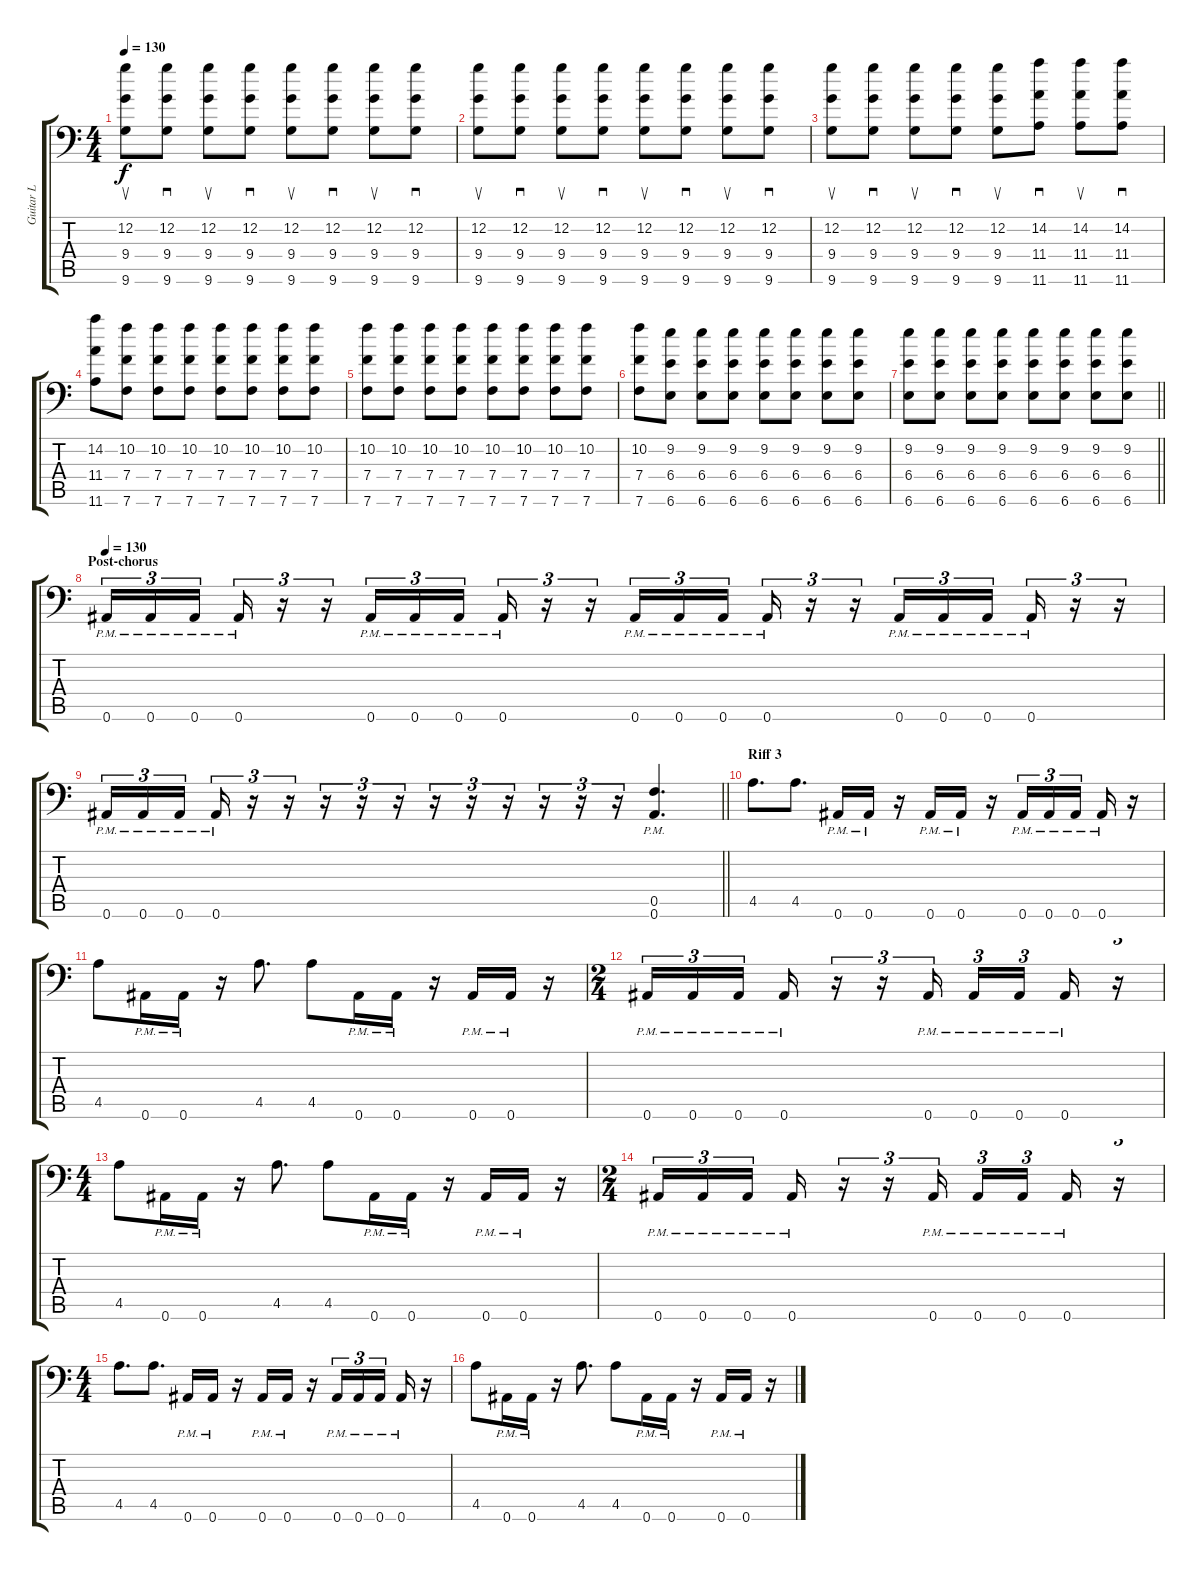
\track ("Guitar L" "Guitar L") {instrument distortionguitar}
\staff {score tabs}
\tuning (C4 G3 Eb3 Bb2 F2 Bb1) {hide}
\ts (4 4)
\tempo 130
\clef f4
\ks c
(12.2 9.4 9.6).8{su dy f} (12.2 9.4 9.6).8{sd} (12.2 9.4 9.6).8{su} (12.2 9.4 9.6).8{sd} (12.2 9.4 9.6).8{su} (12.2 9.4 9.6).8{sd} (12.2 9.4 9.6).8{su} (12.2 9.4 9.6).8{sd} |
(12.2 9.4 9.6).8{su} (12.2 9.4 9.6).8{sd} (12.2 9.4 9.6).8{su} (12.2 9.4 9.6).8{sd} (12.2 9.4 9.6).8{su} (12.2 9.4 9.6).8{sd} (12.2 9.4 9.6).8{su} (12.2 9.4 9.6).8{sd} |
(12.2 9.4 9.6).8{su} (12.2 9.4 9.6).8{sd} (12.2 9.4 9.6).8{su} (12.2 9.4 9.6).8{sd} (12.2 9.4 9.6).8{su} (14.2 11.4 11.6).8{sd} (14.2 11.4 11.6).8{su} (14.2 11.4 11.6).8{sd} |
(14.2 11.4 11.6).8 (10.2 7.4 7.6).8 (10.2 7.4 7.6).8 (10.2 7.4 7.6).8 (10.2 7.4 7.6).8 (10.2 7.4 7.6).8 (10.2 7.4 7.6).8 (10.2 7.4 7.6).8 |
(10.2 7.4 7.6).8 (10.2 7.4 7.6).8 (10.2 7.4 7.6).8 (10.2 7.4 7.6).8 (10.2 7.4 7.6).8 (10.2 7.4 7.6).8 (10.2 7.4 7.6).8 (10.2 7.4 7.6).8 |
(10.2 7.4 7.6).8 (9.2 6.4 6.6).8 (9.2 6.4 6.6).8 (9.2 6.4 6.6).8 (9.2 6.4 6.6).8 (9.2 6.4 6.6).8 (9.2 6.4 6.6).8 (9.2 6.4 6.6).8 |
\barLineRight lightlight
(9.2 6.4 6.6).8 (9.2 6.4 6.6).8 (9.2 6.4 6.6).8 (9.2 6.4 6.6).8 (9.2 6.4 6.6).8 (9.2 6.4 6.6).8 (9.2 6.4 6.6).8 (9.2 6.4 6.6).8 |
\section ("" "Post-chorus")
\tempo 130
0.6{pm}.16{tu (3 2)} 0.6{pm}.16{tu (3 2)} 0.6{pm}.16{tu (3 2) beam splitsecondary} 0.6{pm}.16{tu (3 2)} r.16{tu (3 2)} r.16{tu (3 2)} 0.6{pm}.16{tu (3 2)} 0.6{pm}.16{tu (3 2)} 0.6{pm}.16{tu (3 2) beam splitsecondary} 0.6{pm}.16{tu (3 2)} r.16{tu (3 2)} r.16{tu (3 2)} 0.6{pm}.16{tu (3 2)} 0.6{pm}.16{tu (3 2)} 0.6{pm}.16{tu (3 2) beam splitsecondary} 0.6{pm}.16{tu (3 2)} r.16{tu (3 2)} r.16{tu (3 2)} 0.6{pm}.16{tu (3 2)} 0.6{pm}.16{tu (3 2)} 0.6{pm}.16{tu (3 2) beam splitsecondary} 0.6{pm}.16{tu (3 2)} r.16{tu (3 2)} r.16{tu (3 2)} |
\barLineRight lightlight
0.6{pm}.16{tu (3 2)} 0.6{pm}.16{tu (3 2)} 0.6{pm}.16{tu (3 2) beam splitsecondary} 0.6{pm}.16{tu (3 2)} r.16{tu (3 2)} r.16{tu (3 2)} r.16{tu (3 2)} r.16{tu (3 2)} r.16{tu (3 2)} r.16{tu (3 2)} r.16{tu (3 2)} r.16{tu (3 2)} r.16{tu (3 2)} r.16{tu (3 2)} r.16{tu (3 2)} (0.5{pm} 0.6{pm}).4{d} |
\section ("" "Riff 3")
4.5.8{d} 4.5.8{d} 0.6{pm}.16 0.6{pm}.16 r.16 0.6{pm}.16 0.6{pm}.16 r.16 0.6{pm}.16{tu (3 2)} 0.6{pm}.16{tu (3 2)} 0.6{pm}.16{tu (3 2) beam splitsecondary} 0.6{pm}.16 r.16 |
4.5.8 0.6{pm}.16 0.6{pm}.16 r.16 4.5.8{d} 4.5.8 0.6{pm}.16 0.6{pm}.16 r.16 0.6{pm}.16 0.6{pm}.16 r.16 |
\ts (2 4)
0.6{pm}.16{tu (3 2)} 0.6{pm}.16{tu (3 2)} 0.6{pm}.16{tu (3 2) beam splitsecondary} 0.6{pm}.16 r.16{tu (3 2)} r.16{tu (3 2)} 0.6{pm}.16{tu (3 2) beam splitsecondary} 0.6{pm}.16{tu (3 2)} 0.6{pm}.16{tu (3 2) beam splitsecondary} 0.6{pm}.16 r.16{tu (3 2)} |
\ts (4 4)
4.5.8 0.6{pm}.16 0.6{pm}.16 r.16 4.5.8{d} 4.5.8 0.6{pm}.16 0.6{pm}.16 r.16 0.6{pm}.16 0.6{pm}.16 r.16 |
\ts (2 4)
0.6{pm}.16{tu (3 2)} 0.6{pm}.16{tu (3 2)} 0.6{pm}.16{tu (3 2) beam splitsecondary} 0.6{pm}.16 r.16{tu (3 2)} r.16{tu (3 2)} 0.6{pm}.16{tu (3 2) beam splitsecondary} 0.6{pm}.16{tu (3 2)} 0.6{pm}.16{tu (3 2) beam splitsecondary} 0.6{pm}.16 r.16{tu (3 2)} |
\ts (4 4)
4.5.8{d} 4.5.8{d} 0.6{pm}.16 0.6{pm}.16 r.16 0.6{pm}.16 0.6{pm}.16 r.16 0.6{pm}.16{tu (3 2)} 0.6{pm}.16{tu (3 2)} 0.6{pm}.16{tu (3 2) beam splitsecondary} 0.6{pm}.16 r.16 |
4.5.8 0.6{pm}.16 0.6{pm}.16 r.16 4.5.8{d} 4.5.8 0.6{pm}.16 0.6{pm}.16 r.16 0.6{pm}.16 0.6{pm}.16 r.16
